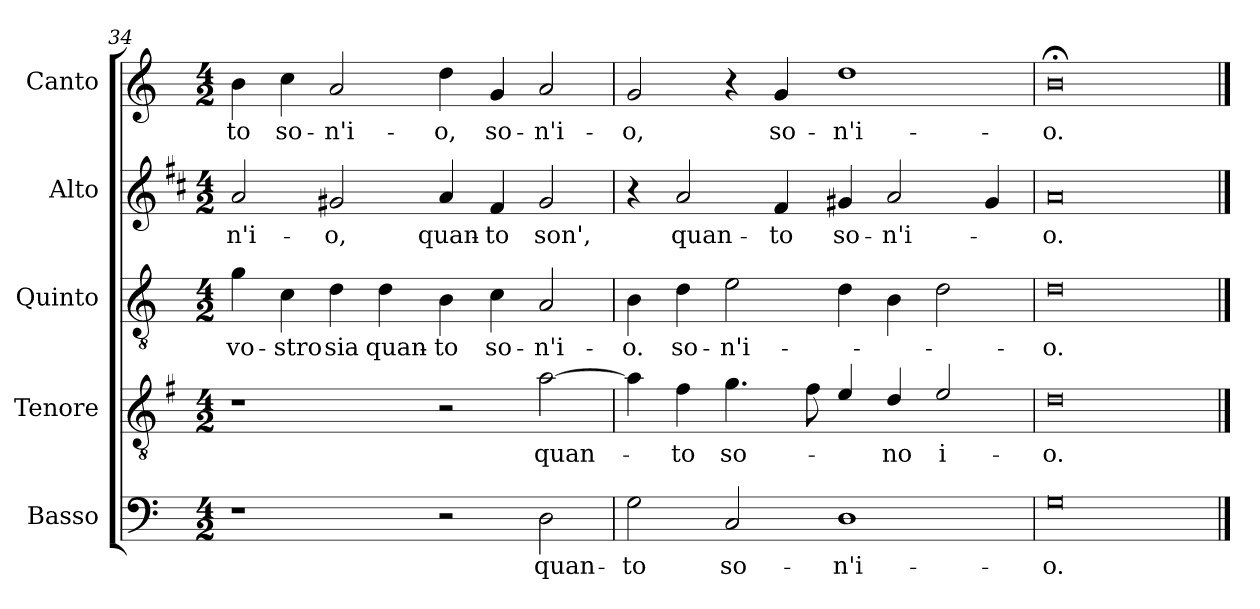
**kern	**text	**kern	**text	**kern	**text	**kern	**text	**kern	**text
*part5	*part5	*part4	*part4	*part3	*part3	*part2	*part2	*part1	*part1
*staff5	*staff5	*staff4	*staff4	*staff3	*staff3	*staff2	*staff2	*staff1	*staff1
*I"Basso	*	*I"Tenore	*	*I"Quinto	*	*I"Alto	*	*I"Canto	*
*I'B	*	*I'T	*	*	*	*I'A	*	*I'C	*
*clefF4	*	*clefGv2	*	*clefGv2	*	*clefG2	*	*clefG2	*
*	*	*ITrd4c7	*	*	*	*ITrd1c2	*	*	*
*k[]	*	*k[]	*	*k[]	*	*k[]	*	*k[]	*
*C:	*	*C:	*	*C:	*	*C:	*	*C:	*
*M4/2	*	*M4/2	*	*M4/2	*	*M4/2	*	*M4/2	*
=34	=34	=34	=34	=34	=34	=34	=34	=34	=34
!	!	!	!	!	!LO:LY:b	!	!LO:LY:b	!	!LO:LY:b
1r	.	1r	.	4g\	vo-	2g/	-n'i-	4b\	-to
!	!	!	!	!	!LO:LY:b	!	!	!	!LO:LY:b
.	.	.	.	4c\	-stro	.	.	4cc\	so-
!	!	!	!	!	!LO:LY:b	!	!LO:LY:b	!	!LO:LY:b
.	.	.	.	4d\	sia	2f#X/	-o,	2a/	-n'i-
!	!	!	!	!	!LO:LY:b	!	!	!	!
.	.	.	.	4d\	quan-	.	.	.	.
!	!	!	!	!	!LO:LY:b	!	!LO:LY:b	!	!LO:LY:b
2r	.	2r	.	4B\	-to	4g/	quan-	4dd\	-o,
!	!	!	!	!	!LO:LY:b	!	!LO:LY:b	!	!LO:LY:b
.	.	.	.	4c\	so-	4e/	-to	4g/	so-
!	!LO:LY:b	!	!LO:LY:b	!	!LO:LY:b	!	!LO:LY:b	!	!LO:LY:b
2D\	quan-	[2d\	quan-	2A/	-n'i-	2f#/	son',	2a/	-n'i-
=35	=35	=35	=35	=35	=35	=35	=35	=35	=35
!	!LO:LY:b	!	!	!	!LO:LY:b	!	!	!	!LO:LY:b
2G\	-to	4d\]	.	4B\	-o.	4r	.	2g/	-o,
!	!	!	!LO:LY:b	!	!LO:LY:b	!	!LO:LY:b	!	!
.	.	4B\	-to	4d\	so-	2g/	quan-	.	.
!	!LO:LY:b	!	!LO:LY:b	!	!LO:LY:b	!	!	!	!
2C/	so-	4.c\	so-	2e\	-n'i-	.	.	4r	.
!	!	!	!	!	!	!	!LO:LY:b	!	!LO:LY:b
.	.	.	.	.	.	4e/	-to	4g/	so-
.	.	8B\	.	.	.	.	.	.	.
!	!LO:LY:b	!	!	!	!	!	!LO:LY:b	!	!LO:LY:b
1D	-n'i-	4A/	.	4d\	.	4f#X/	so-	1dd	-n'i-
!	!	!	!LO:LY:b	!	!	!	!LO:LY:b	!	!
.	.	4G/	-no	4B\	.	2g/	-n'i-	.	.
!	!	!	!LO:LY:b	!	!	!	!	!	!
.	.	2A/	i-	2d\	.	.	.	.	.
.	.	.	.	.	.	4f#/	.	.	.
=36	=36	=36	=36	=36	=36	=36	=36	=36	=36
!	!LO:LY:b	!	!LO:LY:b	!	!LO:LY:b	!	!LO:LY:b	!	!LO:LY:b
0G	-o.	0G	-o.	0d	-o.	0g	-o.	0b;<	-o.
==	==	==	==	==	==	==	==	==	==
*-	*-	*-	*-	*-	*-	*-	*-	*-	*-
